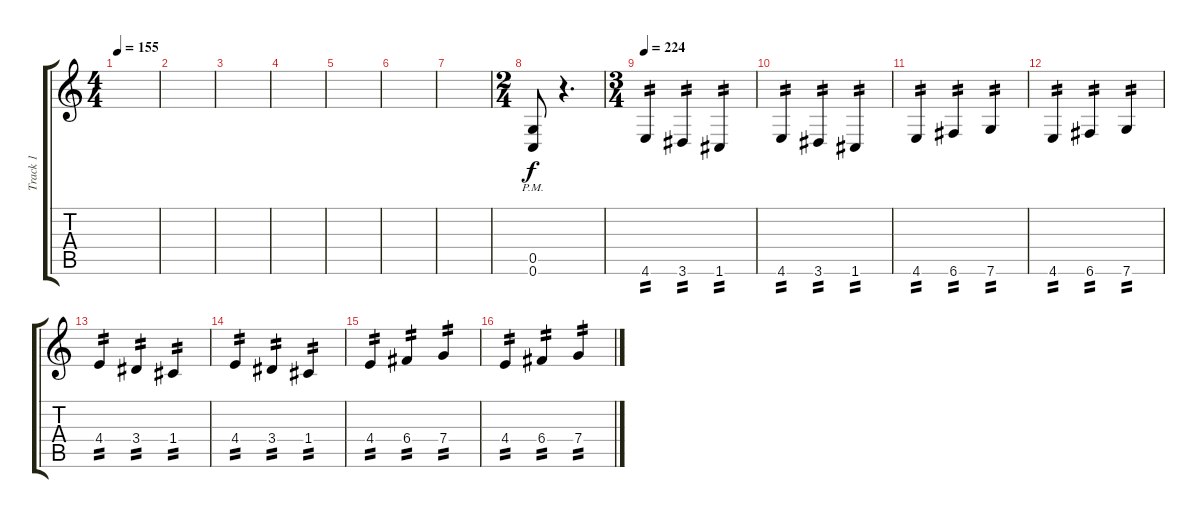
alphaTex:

\track ("Track 1" "Track 1") {instrument distortionguitar}
\staff {score tabs}
\tuning (D4 A3 F3 C3 G2 C2) {hide}
\ts (4 4)
\tempo 155
\clef g2
\ks c
|
|
|
|
|
|
|
\ts (2 4)
(0.5{pm} 0.6{pm}).8 r.4{d} |
\ts (3 4)
\tempo 224
4.6.4{tp 2} 3.6.4{tp 2} 1.6.4{tp 2} |
4.6.4{tp 2} 3.6.4{tp 2} 1.6.4{tp 2} |
4.6.4{tp 2} 6.6.4{tp 2} 7.6.4{tp 2} |
4.6.4{tp 2} 6.6.4{tp 2} 7.6.4{tp 2} |
4.4.4{tp 2} 3.4.4{tp 2} 1.4.4{tp 2} |
4.4.4{tp 2} 3.4.4{tp 2} 1.4.4{tp 2} |
4.4.4{tp 2} 6.4.4{tp 2} 7.4.4{tp 2} |
4.4.4{tp 2} 6.4.4{tp 2} 7.4.4{tp 2}
